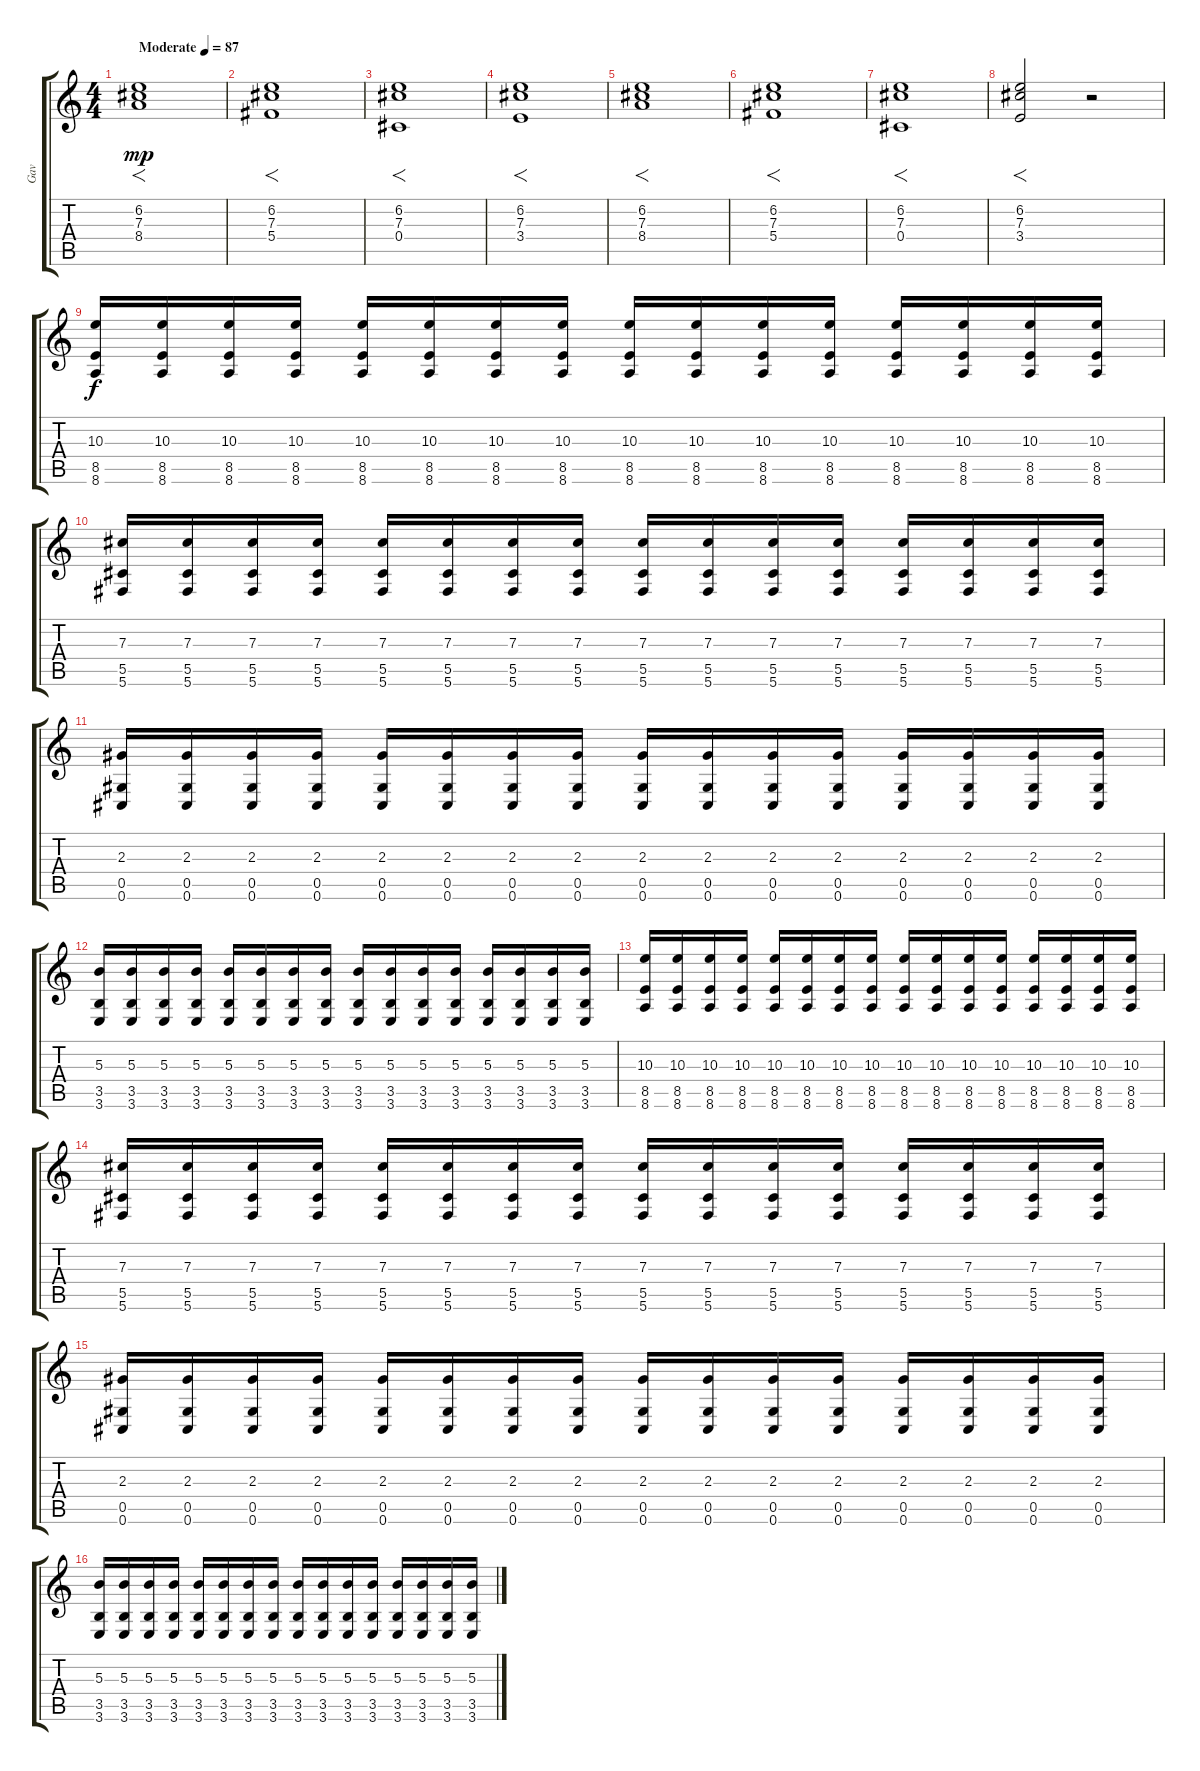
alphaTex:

\track ("Gav" "Gav") {instrument distortionguitar}
\staff {score tabs}
\tuning (Eb4 Bb3 Gb3 Db3 Ab2 Db2) {hide}
\ts (4 4)
\tempo (87 "Moderate")
\clef g2
\ks c
(6.2 7.3 8.4).1{f dy mp instrument distortionguitar} |
(6.2 7.3 5.4).1{f} |
(6.2 7.3 0.4).1{f} |
(6.2 7.3 3.4).1{f} |
(6.2 7.3 8.4).1{f} |
(6.2 7.3 5.4).1{f} |
(6.2 7.3 0.4).1{f} |
(6.2 7.3 3.4).2{f} r.2 |
(10.3 8.5 8.6).16{dy f} (10.3 8.5 8.6).16 (10.3 8.5 8.6).16 (10.3 8.5 8.6).16 (10.3 8.5 8.6).16 (10.3 8.5 8.6).16 (10.3 8.5 8.6).16 (10.3 8.5 8.6).16 (10.3 8.5 8.6).16 (10.3 8.5 8.6).16 (10.3 8.5 8.6).16 (10.3 8.5 8.6).16 (10.3 8.5 8.6).16 (10.3 8.5 8.6).16 (10.3 8.5 8.6).16 (10.3 8.5 8.6).16 |
(7.3 5.5 5.6).16 (7.3 5.5 5.6).16 (7.3 5.5 5.6).16 (7.3 5.5 5.6).16 (7.3 5.5 5.6).16 (7.3 5.5 5.6).16 (7.3 5.5 5.6).16 (7.3 5.5 5.6).16 (7.3 5.5 5.6).16 (7.3 5.5 5.6).16 (7.3 5.5 5.6).16 (7.3 5.5 5.6).16 (7.3 5.5 5.6).16 (7.3 5.5 5.6).16 (7.3 5.5 5.6).16 (7.3 5.5 5.6).16 |
(2.3 0.5 0.6).16 (2.3 0.5 0.6).16 (2.3 0.5 0.6).16 (2.3 0.5 0.6).16 (2.3 0.5 0.6).16 (2.3 0.5 0.6).16 (2.3 0.5 0.6).16 (2.3 0.5 0.6).16 (2.3 0.5 0.6).16 (2.3 0.5 0.6).16 (2.3 0.5 0.6).16 (2.3 0.5 0.6).16 (2.3 0.5 0.6).16 (2.3 0.5 0.6).16 (2.3 0.5 0.6).16 (2.3 0.5 0.6).16 |
(5.3 3.5 3.6).16 (5.3 3.5 3.6).16 (5.3 3.5 3.6).16 (5.3 3.5 3.6).16 (5.3 3.5 3.6).16 (5.3 3.5 3.6).16 (5.3 3.5 3.6).16 (5.3 3.5 3.6).16 (5.3 3.5 3.6).16 (5.3 3.5 3.6).16 (5.3 3.5 3.6).16 (5.3 3.5 3.6).16 (5.3 3.5 3.6).16 (5.3 3.5 3.6).16 (5.3 3.5 3.6).16 (5.3 3.5 3.6).16 |
(10.3 8.5 8.6).16 (10.3 8.5 8.6).16 (10.3 8.5 8.6).16 (10.3 8.5 8.6).16 (10.3 8.5 8.6).16 (10.3 8.5 8.6).16 (10.3 8.5 8.6).16 (10.3 8.5 8.6).16 (10.3 8.5 8.6).16 (10.3 8.5 8.6).16 (10.3 8.5 8.6).16 (10.3 8.5 8.6).16 (10.3 8.5 8.6).16 (10.3 8.5 8.6).16 (10.3 8.5 8.6).16 (10.3 8.5 8.6).16 |
(7.3 5.5 5.6).16 (7.3 5.5 5.6).16 (7.3 5.5 5.6).16 (7.3 5.5 5.6).16 (7.3 5.5 5.6).16 (7.3 5.5 5.6).16 (7.3 5.5 5.6).16 (7.3 5.5 5.6).16 (7.3 5.5 5.6).16 (7.3 5.5 5.6).16 (7.3 5.5 5.6).16 (7.3 5.5 5.6).16 (7.3 5.5 5.6).16 (7.3 5.5 5.6).16 (7.3 5.5 5.6).16 (7.3 5.5 5.6).16 |
(2.3 0.5 0.6).16 (2.3 0.5 0.6).16 (2.3 0.5 0.6).16 (2.3 0.5 0.6).16 (2.3 0.5 0.6).16 (2.3 0.5 0.6).16 (2.3 0.5 0.6).16 (2.3 0.5 0.6).16 (2.3 0.5 0.6).16 (2.3 0.5 0.6).16 (2.3 0.5 0.6).16 (2.3 0.5 0.6).16 (2.3 0.5 0.6).16 (2.3 0.5 0.6).16 (2.3 0.5 0.6).16 (2.3 0.5 0.6).16 |
(5.3 3.5 3.6).16 (5.3 3.5 3.6).16 (5.3 3.5 3.6).16 (5.3 3.5 3.6).16 (5.3 3.5 3.6).16 (5.3 3.5 3.6).16 (5.3 3.5 3.6).16 (5.3 3.5 3.6).16 (5.3 3.5 3.6).16 (5.3 3.5 3.6).16 (5.3 3.5 3.6).16 (5.3 3.5 3.6).16 (5.3 3.5 3.6).16 (5.3 3.5 3.6).16 (5.3 3.5 3.6).16 (5.3 3.5 3.6).16
